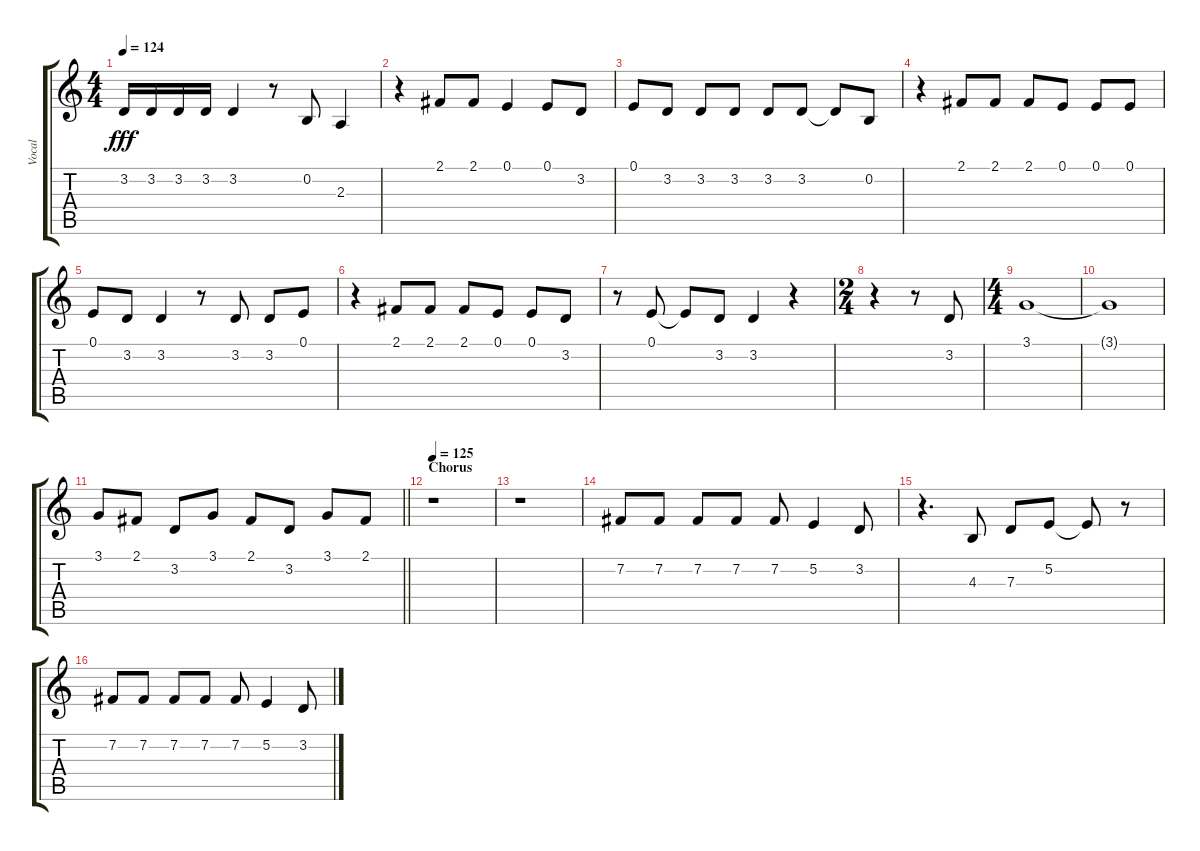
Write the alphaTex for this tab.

\track ("Vocal" "Vocal") {instrument bassoon}
\staff {score tabs}
\tuning (E4 B3 G3 D3 A2 E2) {hide}
\ts (4 4)
\tempo 124
\clef g2
\ks c
3.2.16{dy fff} 3.2.16 3.2.16 3.2.16 3.2.4 r.8 0.2.8 2.3.4 |
r.4 2.1.8 2.1.8 0.1.4 0.1.8 3.2.8 |
0.1.8 3.2.8 3.2.8 3.2.8 3.2.8 3.2.8 3.2{t}.8 0.2.8 |
r.4 2.1.8 2.1.8 2.1.8 0.1.8 0.1.8 0.1.8 |
0.1.8 3.2.8 3.2.4 r.8 3.2.8 3.2.8 0.1.8 |
r.4 2.1.8 2.1.8 2.1.8 0.1.8 0.1.8 3.2.8 |
r.8 0.1.8 0.1{t}.8 3.2.8 3.2.4 r.4 |
\ts (2 4)
r.4 r.8 3.2.8 |
\ts (4 4)
3.1.1 |
3.1{t}.1 |
\barLineRight lightlight
3.1.8 2.1.8 3.2.8 3.1.8 2.1.8 3.2.8 3.1.8 2.1.8 |
\section ("" "Chorus")
\tempo 125
r.1 |
r.1 |
7.2.8 7.2.8 7.2.8 7.2.8 7.2.8 5.2.4 3.2.8 |
r.4{d} 4.3.8 7.3.8 5.2.8 5.2{t}.8 r.8 |
7.2.8 7.2.8 7.2.8 7.2.8 7.2.8 5.2.4 3.2.8
